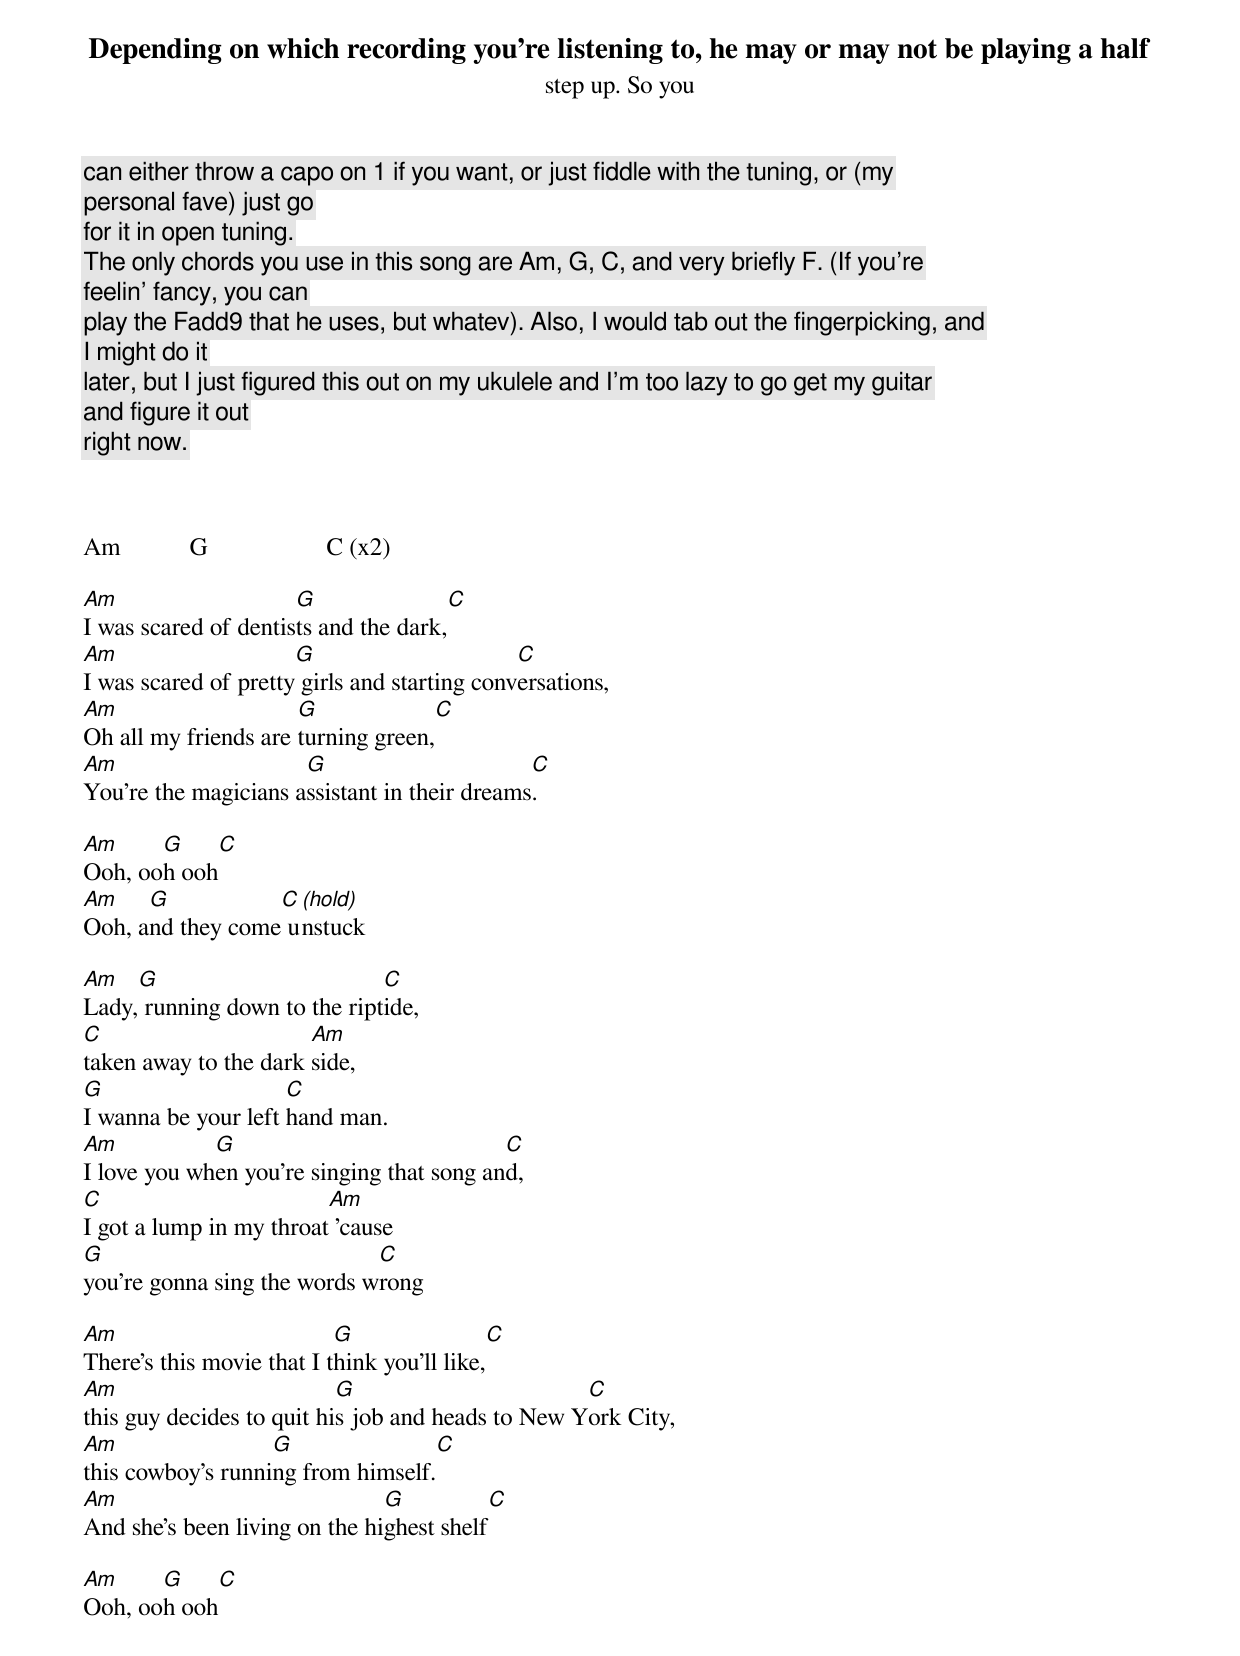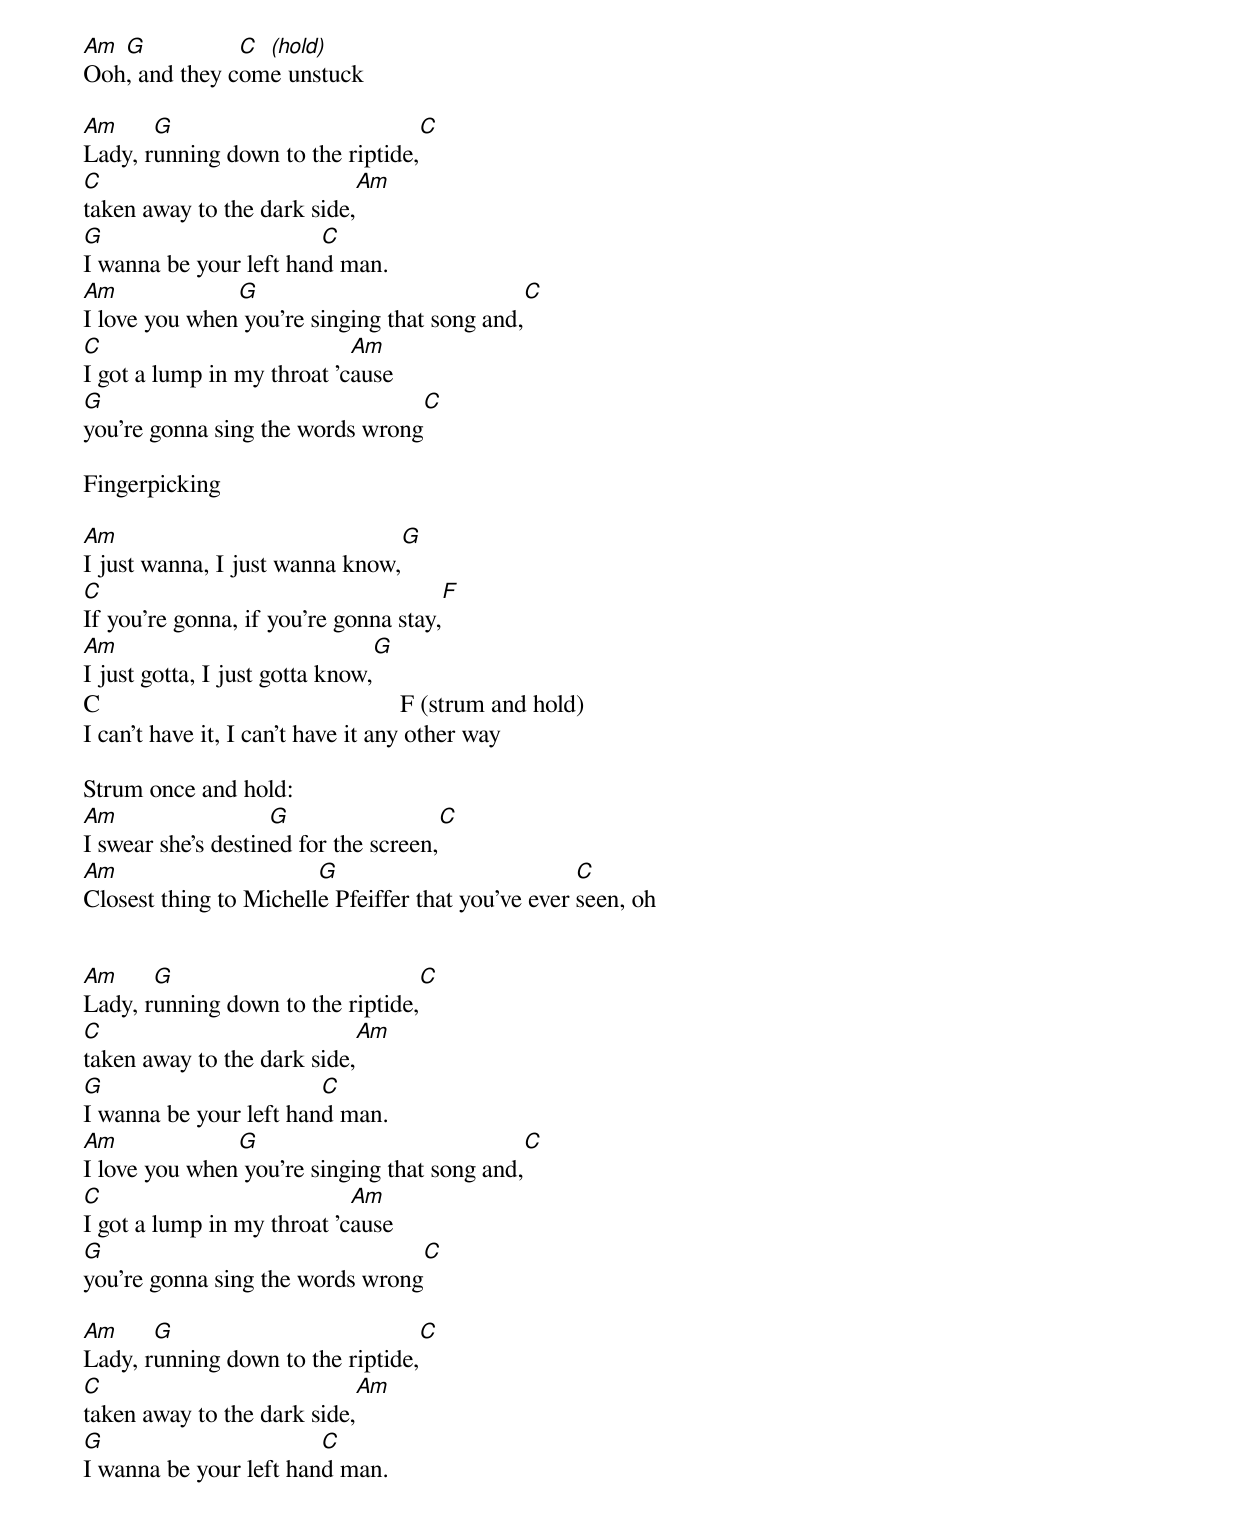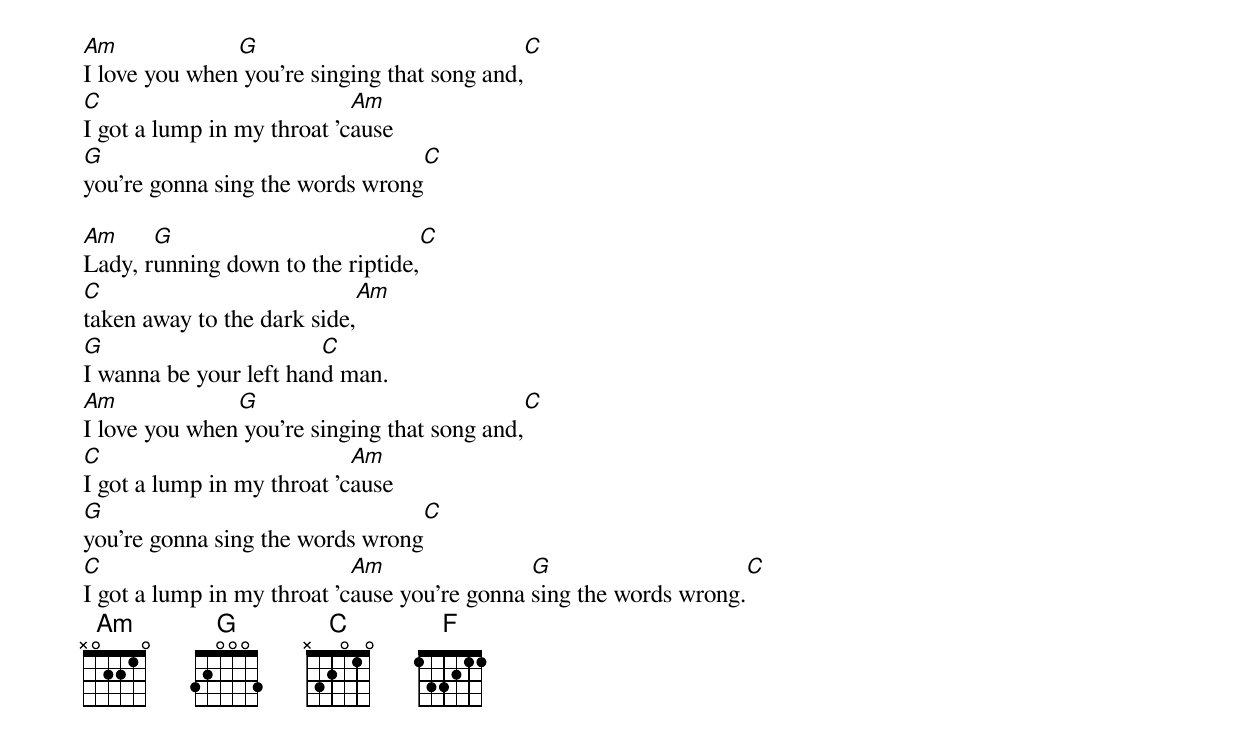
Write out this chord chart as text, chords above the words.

Depending on which recording you're listening to, he may or may not be playing a half
step up. So you
 can either throw a capo on 1 if you want, or just fiddle with the tuning, or (my
personal fave) just go
for it in open tuning.
The only chords you use in this song are Am, G, C, and very briefly F. (If you're
feelin' fancy, you can
 play the Fadd9 that he uses, but whatev). Also, I would tab out the fingerpicking, and
I might do it
later, but I just figured this out on my ukulele and I'm too lazy to go get my guitar
and figure it out
 right now.



Am           G                   C (x2)

Am                    G                       C
I was scared of dentists and the dark,
Am                    G                       C
I was scared of pretty girls and starting conversations,
Am                    G                       C
Oh all my friends are turning green,
Am                    G                       C
You're the magicians assistant in their dreams.

Am     G    C
Ooh, ooh ooh
Am    G           C (hold)
Ooh, and they come unstuck

Am   G                        C
Lady, running down to the riptide,
C                      Am
taken away to the dark side,
G                    C
I wanna be your left hand man.
Am           G                             C
I love you when you're singing that song and,
C                        Am
I got a lump in my throat 'cause
G                            C
you're gonna sing the words wrong

Am                         G                       C
There's this movie that I think you'll like,
Am                         G                       C
this guy decides to quit his job and heads to New York City,
Am                 G                       C
this cowboy's running from himself.
Am                             G                       C
And she's been living on the highest shelf

Am     G    C
Ooh, ooh ooh
Am G           C (hold)
Ooh, and they come unstuck

Am     G                              C
Lady, running down to the riptide,
C                           Am
taken away to the dark side,
G                       C
I wanna be your left hand man.
Am             G                                  C
I love you when you're singing that song and,
C                           Am
I got a lump in my throat 'cause
G                                C
you're gonna sing the words wrong

Fingerpicking

Am                                   G
I just wanna, I just wanna know,
C                                                 F
If you're gonna, if you're gonna stay,
Am                                   G
I just gotta, I just gotta know,
C                                                F (strum and hold)
I can't have it, I can't have it any other way

Strum once and hold:
Am                  G                     C
I swear she's destined for the screen,
Am                      G                           C
Closest thing to Michelle Pfeiffer that you've ever seen, oh


Am     G                              C
Lady, running down to the riptide,
C                           Am
taken away to the dark side,
G                       C
I wanna be your left hand man.
Am             G                                  C
I love you when you're singing that song and,
C                           Am
I got a lump in my throat 'cause
G                                C
you're gonna sing the words wrong

Am     G                              C
Lady, running down to the riptide,
C                           Am
taken away to the dark side,
G                       C
I wanna be your left hand man.
Am             G                                  C
I love you when you're singing that song and,
C                           Am
I got a lump in my throat 'cause
G                                C
you're gonna sing the words wrong

Am     G                              C
Lady, running down to the riptide,
C                           Am
taken away to the dark side,
G                       C
I wanna be your left hand man.
Am             G                                  C
I love you when you're singing that song and,
C                           Am
I got a lump in my throat 'cause
G                                C
you're gonna sing the words wrong
C                           Am                G                                C
I got a lump in my throat 'cause you're gonna sing the words wrong.
